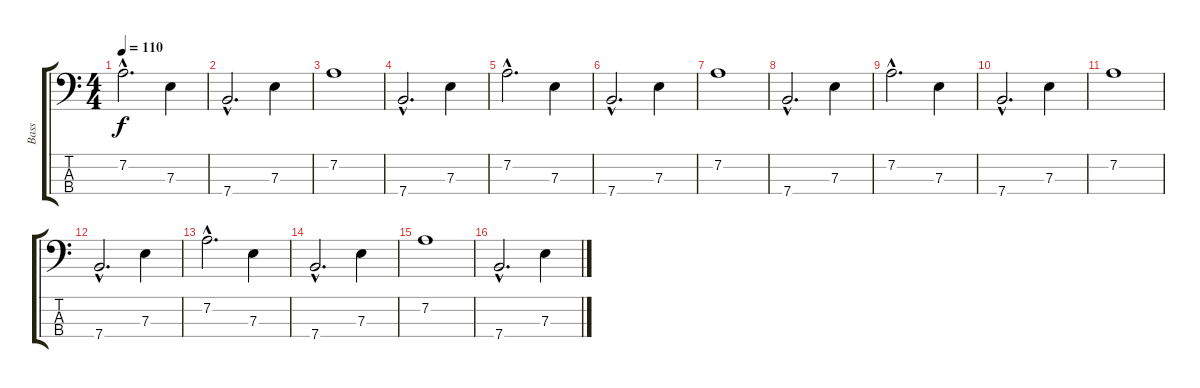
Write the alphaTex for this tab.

\track ("Bass" "Bass") {instrument electricbassfinger}
\staff {score tabs}
\tuning (G2 D2 A1 E1) {hide}
\ts (4 4)
\tempo 110
\clef f4
\ks c
7.2{hac}.2{d dy f} 7.3.4 |
7.4{hac}.2{d} 7.3.4 |
7.2.1 |
7.4{hac}.2{d} 7.3.4 |
7.2{hac}.2{d} 7.3.4 |
7.4{hac}.2{d} 7.3.4 |
7.2.1 |
7.4{hac}.2{d} 7.3.4 |
7.2{hac}.2{d} 7.3.4 |
7.4{hac}.2{d} 7.3.4 |
7.2.1 |
7.4{hac}.2{d} 7.3.4 |
7.2{hac}.2{d} 7.3.4 |
7.4{hac}.2{d} 7.3.4 |
7.2.1 |
7.4{hac}.2{d} 7.3.4
